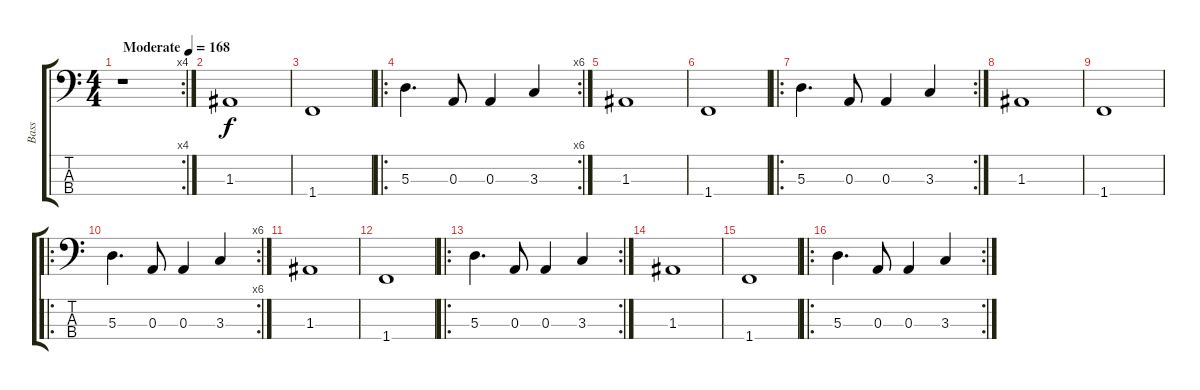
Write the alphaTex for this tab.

\track ("Bass" "Bass") {instrument electricbassfinger}
\staff {score tabs}
\tuning (G2 D2 A1 E1) {hide}
\rc 4
\ts (4 4)
\tempo (168 "Moderate")
\clef f4
\ks c
r.1{dy f instrument electricbassfinger} |
1.3.1 |
1.4.1 |
\ro
\rc 6
5.3.4{d} 0.3.8 0.3.4 3.3.4 |
1.3.1 |
1.4.1 |
\ro
\rc 2
5.3.4{d} 0.3.8 0.3.4 3.3.4 |
1.3.1 |
1.4.1 |
\ro
\rc 6
5.3.4{d} 0.3.8 0.3.4 3.3.4 |
1.3.1 |
1.4.1 |
\ro
\rc 2
5.3.4{d} 0.3.8 0.3.4 3.3.4 |
1.3.1 |
1.4.1 |
\ro
\rc 2
5.3.4{d} 0.3.8 0.3.4 3.3.4
